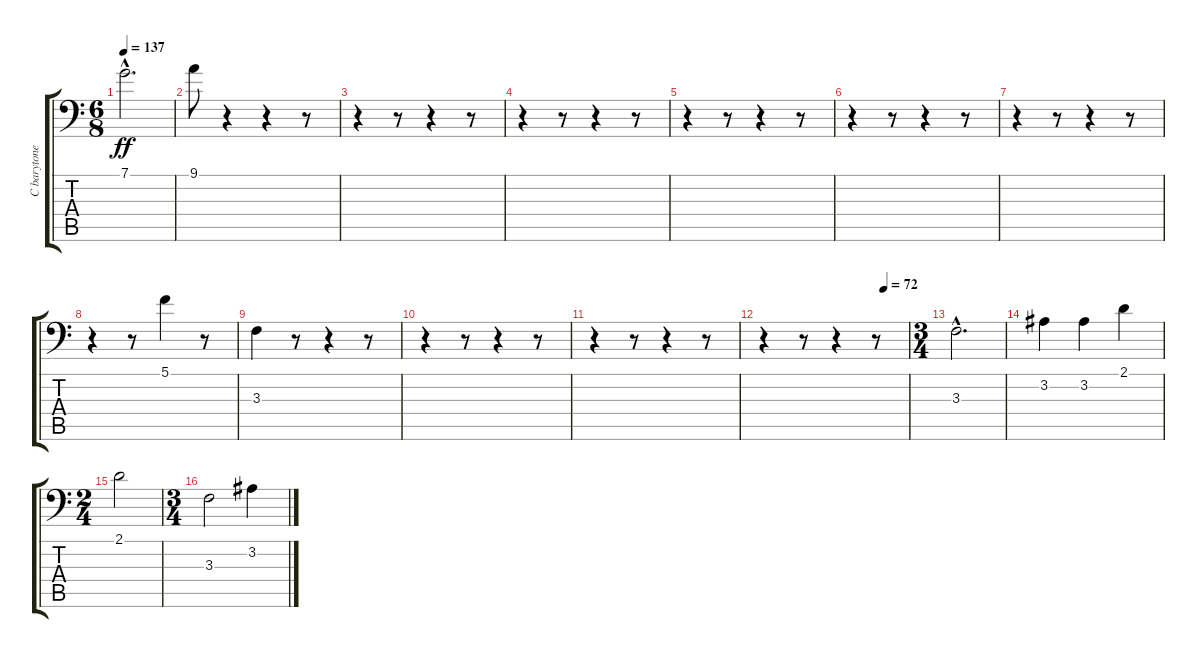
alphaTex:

\track ("C barytone" "C barytone") {instrument electricbassfinger}
\staff {score tabs}
\tuning (C3 G2 D2 A1 E1 B0) {hide}
\ts (6 8)
\tempo 137
\clef f4
\ks c
7.1{hac}.2{d dy ff} |
9.1.8 r.4 r.4 r.8 |
r.4 r.8 r.4 r.8 |
r.4 r.8 r.4 r.8 |
r.4 r.8 r.4 r.8 |
r.4 r.8 r.4 r.8 |
r.4 r.8 r.4 r.8 |
r.4 r.8 5.1.4 r.8 |
3.3.4 r.8 r.4 r.8 |
r.4 r.8 r.4 r.8 |
r.4 r.8 r.4 r.8 |
\tempo (72 0.8333333333333334)
r.4 r.8 r.4 r.8 |
\ts (3 4)
3.3{hac}.2{d} |
3.2.4 3.2.4 2.1.4 |
\ts (2 4)
2.1.2 |
\ts (3 4)
3.3.2 3.2.4
